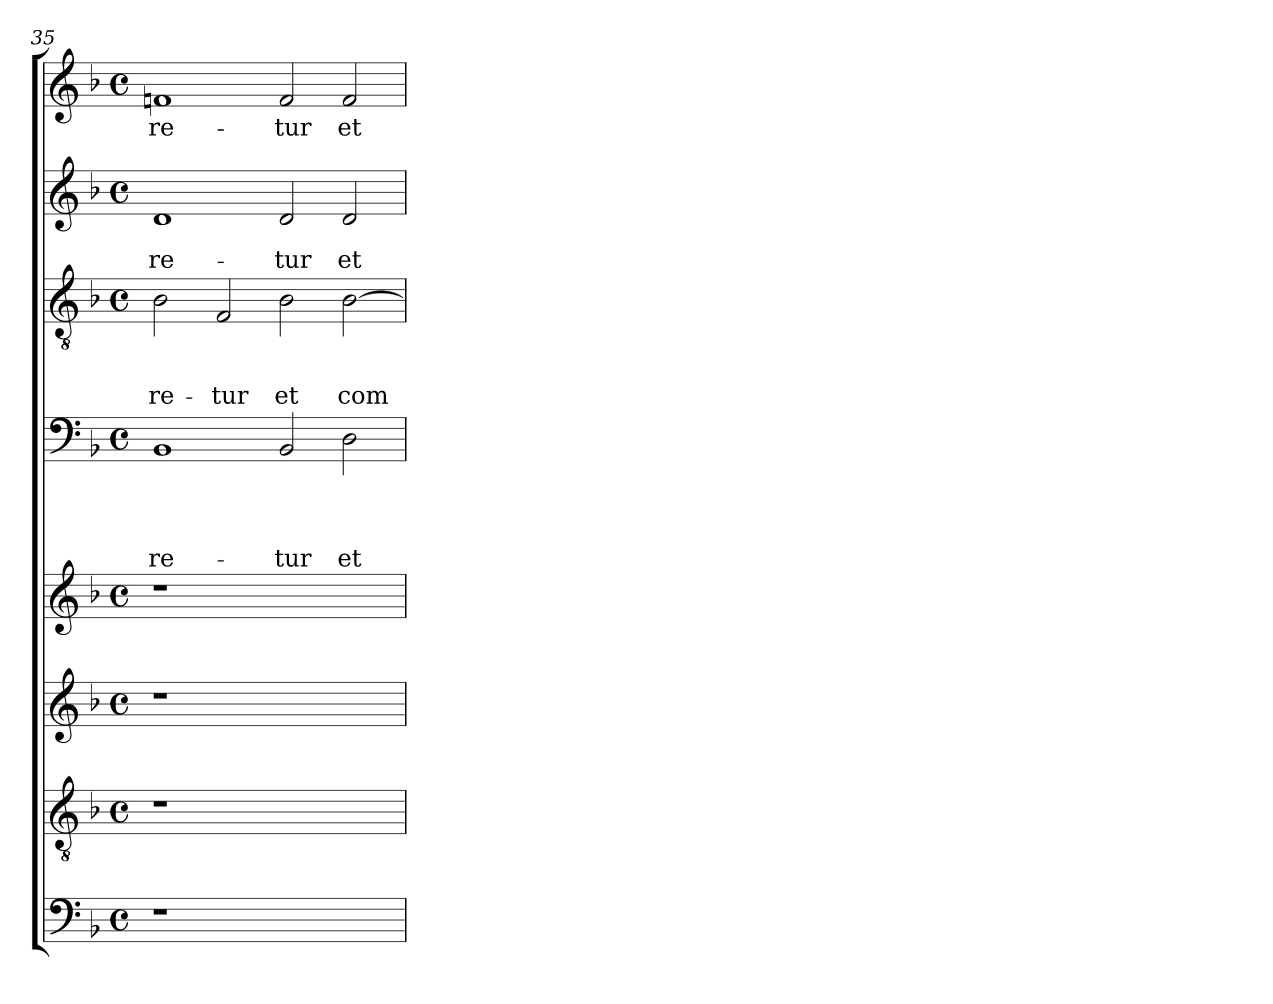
**kern	**kern	**kern	**kern	**kern	**text	**text	**text	**text	**kern	**text	**text	**text	**kern	**text	**text	**kern	**text
*part8	*part7	*part6	*part5	*part4	*part4	*part4	*part4	*part4	*part3	*part3	*part3	*part3	*part2	*part2	*part2	*part1	*part1
*staff8	*staff7	*staff6	*staff5	*staff4	*staff4	*staff4	*staff4	*staff4	*staff3	*staff3	*staff3	*staff3	*staff2	*staff2	*staff2	*staff1	*staff1
*clefF4	*clefGv2	*clefG2	*clefG2	*clefF4	*	*	*	*	*clefGv2	*	*	*	*clefG2	*	*	*clefG2	*
*k[b-]	*k[b-]	*k[b-]	*k[b-]	*k[b-]	*	*	*	*	*k[b-]	*	*	*	*k[b-]	*	*	*k[b-]	*
*F:	*F:	*F:	*F:	*F:	*	*	*	*	*F:	*	*	*	*F:	*	*	*F:	*
*M4/4	*M4/4	*M4/4	*M4/4	*M4/4	*	*	*	*	*M4/4	*	*	*	*M4/4	*	*	*M4/4	*
*met(c)	*met(c)	*met(c)	*met(c)	*met(c)	*	*	*	*	*met(c)	*	*	*	*met(c)	*	*	*met(c)	*
=35	=35	=35	=35	=35	=35	=35	=35	=35	=35	=35	=35	=35	=35	=35	=35	=35	=35
!	!	!	!	!	!	!	!	!LO:LY:b	!	!	!	!LO:LY:b	!	!	!LO:LY:b	!	!LO:LY:b
1r	1r	1r	1r	1BB-	.	.	.	-re-	2B-\	.	.	-re-	1d	.	-re-	1fn	-re-
!	!	!	!	!	!	!	!	!	!	!	!	!LO:LY:b	!	!	!	!	!
.	.	.	.	.	.	.	.	.	2F/	.	.	-tur	.	.	.	.	.
!	!	!	!	!	!	!	!	!LO:LY:b	!	!	!	!LO:LY:b	!	!	!LO:LY:b	!	!LO:LY:b
1ryy	1ryy	1ryy	1ryy	2BB-/	.	.	.	-tur	2B-\	.	.	et	2d/	.	-tur	2f/	-tur
!	!	!	!	!	!	!	!	!LO:LY:b	!	!	!	!LO:LY:b	!	!	!LO:LY:b	!	!LO:LY:b
.	.	.	.	2D\	.	.	.	et	[>2B-\	.	.	com-	2d/	.	et	2f/	et
=	=	=	=	=	=	=	=	=	=	=	=	=	=	=	=	=	=
*-	*-	*-	*-	*-	*-	*-	*-	*-	*-	*-	*-	*-	*-	*-	*-	*-	*-
